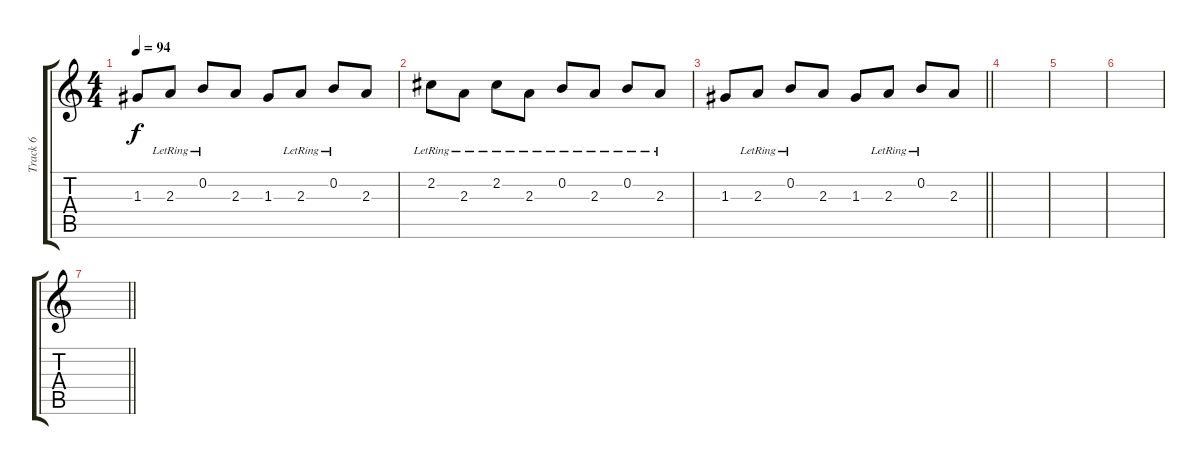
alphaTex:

\track ("Track 6" "Track 6") {instrument electricguitarjazz}
\staff {score tabs}
\tuning (E4 B3 G3 D3 A2 E2) {hide}
\ts (4 4)
\tempo 94
\clef g2
\ks c
1.3.8{dy f} 2.3{lr}.8 0.2{lr}.8 2.3.8 1.3.8 2.3{lr}.8 0.2{lr}.8 2.3.8 |
2.2{lr}.8 2.3{lr}.8 2.2{lr}.8 2.3{lr}.8 0.2{lr}.8 2.3{lr}.8 0.2{lr}.8 2.3{lr}.8 |
\barLineRight lightlight
1.3.8 2.3{lr}.8 0.2{lr}.8 2.3.8 1.3.8 2.3{lr}.8 0.2{lr}.8 2.3.8 |
|
|
|
\barLineRight lightlight
